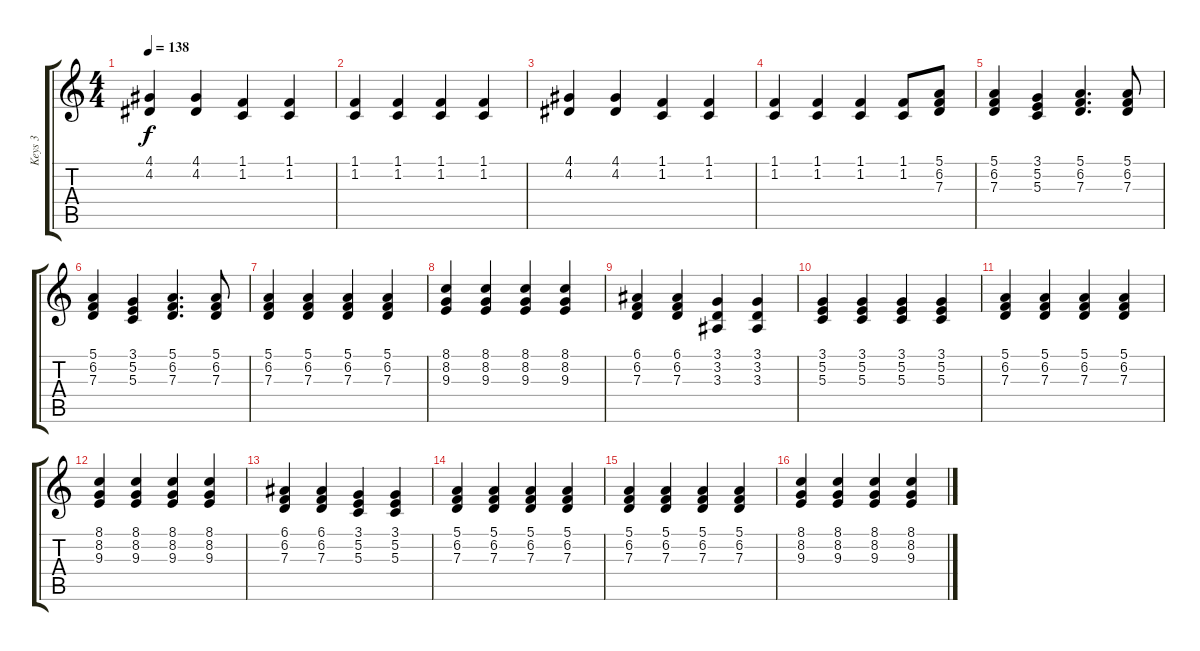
\track ("Keys 3" "Keys 3") {instrument cello}
\staff {score tabs}
\tuning (E4 B3 G3 D3 A2 E2) {hide}
\ts (4 4)
\tempo 138
\clef g2
\ks c
(4.1 4.2).4{dy f} (4.1 4.2).4 (1.1 1.2).4 (1.1 1.2).4 |
(1.1 1.2).4 (1.1 1.2).4 (1.1 1.2).4 (1.1 1.2).4 |
(4.1 4.2).4 (4.1 4.2).4 (1.1 1.2).4 (1.1 1.2).4 |
(1.1 1.2).4 (1.1 1.2).4 (1.1 1.2).4 (1.1 1.2).8 (5.1 6.2 7.3).8 |
(5.1 6.2 7.3).4 (3.1 5.2 5.3).4 (5.1 6.2 7.3).4{d} (5.1 6.2 7.3).8 |
(5.1 6.2 7.3).4 (3.1 5.2 5.3).4 (5.1 6.2 7.3).4{d} (5.1 6.2 7.3).8 |
(5.1 6.2 7.3).4 (5.1 6.2 7.3).4 (5.1 6.2 7.3).4 (5.1 6.2 7.3).4 |
(8.1 8.2 9.3).4 (8.1 8.2 9.3).4 (8.1 8.2 9.3).4 (8.1 8.2 9.3).4 |
(6.1 6.2 7.3).4 (6.1 6.2 7.3).4 (3.1 3.2 3.3).4 (3.1 3.2 3.3).4 |
(3.1 5.2 5.3).4 (3.1 5.2 5.3).4 (3.1 5.2 5.3).4 (3.1 5.2 5.3).4 |
(5.1 6.2 7.3).4 (5.1 6.2 7.3).4 (5.1 6.2 7.3).4 (5.1 6.2 7.3).4 |
(8.1 8.2 9.3).4 (8.1 8.2 9.3).4 (8.1 8.2 9.3).4 (8.1 8.2 9.3).4 |
(6.1 6.2 7.3).4 (6.1 6.2 7.3).4 (3.1 5.2 5.3).4 (3.1 5.2 5.3).4 |
(5.1 6.2 7.3).4 (5.1 6.2 7.3).4 (5.1 6.2 7.3).4 (5.1 6.2 7.3).4 |
(5.1 6.2 7.3).4 (5.1 6.2 7.3).4 (5.1 6.2 7.3).4 (5.1 6.2 7.3).4 |
(8.1 8.2 9.3).4 (8.1 8.2 9.3).4 (8.1 8.2 9.3).4 (8.1 8.2 9.3).4
